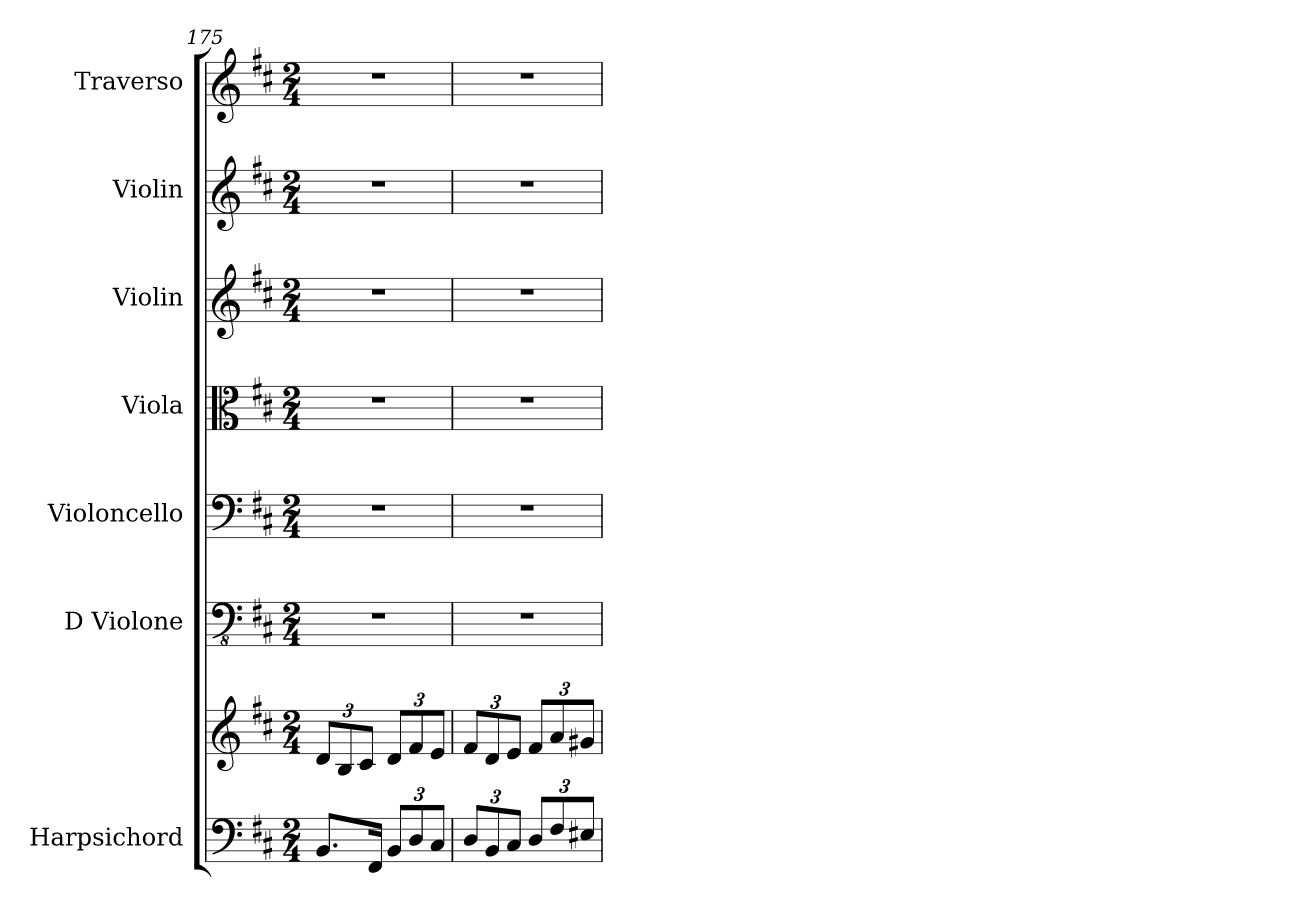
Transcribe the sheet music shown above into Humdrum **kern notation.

**kern	**kern	**kern	**kern	**kern	**kern	**kern	**kern
*part7	*part7	*part6	*part5	*part4	*part3	*part2	*part1
*staff8	*staff7	*staff6	*staff5	*staff4	*staff3	*staff2	*staff1
*I"Harpsichord	*	*I"D Violone	*I"Violoncello	*I"Viola	*I"Violin	*I"Violin	*I"Traverso
*I'Hch.	*	*I'D Vne.	*I'Vc.	*I'Vla.	*I'Vln.	*I'Vln.	*I'Trv.
!!LO:PB:g=z
*clefF4	*clefG2	*clefFv4	*clefF4	*clefC3	*clefG2	*clefG2	*clefG2
*	*	*ITrd7c12	*	*	*	*	*
*k[f#c#]	*k[f#c#]	*k[f#c#]	*k[f#c#]	*k[f#c#]	*k[f#c#]	*k[f#c#]	*k[f#c#]
*M2/4	*M2/4	*M2/4	*M2/4	*M2/4	*M2/4	*M2/4	*M2/4
*	*Xbrackettup	*	*	*	*	*	*
=175	=175	=175	=175	=175	=175	=175	=175
8.BB/L	12d/L	2r	2r	2r	2r	2r	2r
.	12B/	.	.	.	.	.	.
.	12c#/J	.	.	.	.	.	.
16FF#/Jk	.	.	.	.	.	.	.
*Xbrackettup	*	*	*	*	*	*	*
12BB/L	12d/L	.	.	.	.	.	.
12D/	12f#/	.	.	.	.	.	.
12C#/J	12e/J	.	.	.	.	.	.
=176	=176	=176	=176	=176	=176	=176	=176
12D/L	12f#/L	2r	2r	2r	2r	2r	2r
12BB/	12d/	.	.	.	.	.	.
12C#/J	12e/J	.	.	.	.	.	.
12D/L	12f#/L	.	.	.	.	.	.
12F#/	12a/	.	.	.	.	.	.
12E#X/J	12g#X/J	.	.	.	.	.	.
=	=	=	=	=	=	=	=
*-	*-	*-	*-	*-	*-	*-	*-
